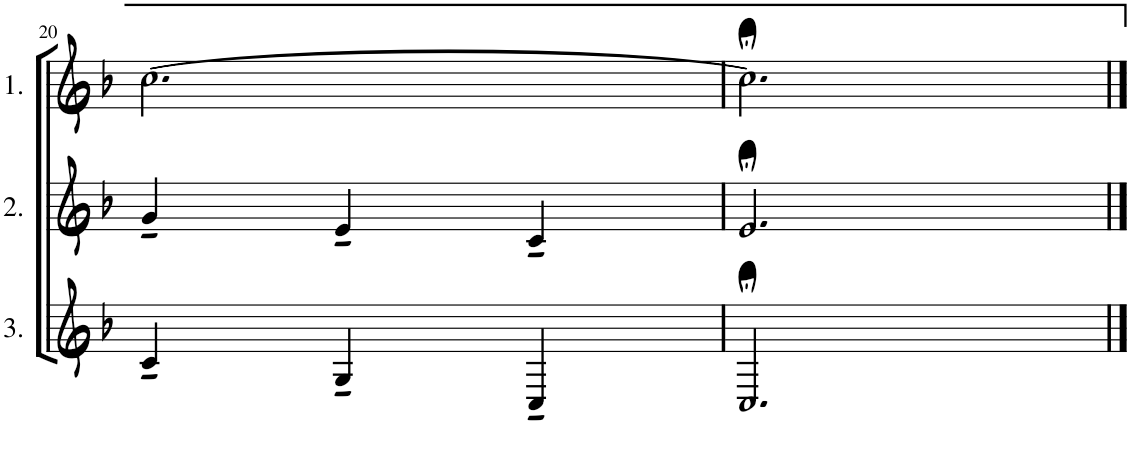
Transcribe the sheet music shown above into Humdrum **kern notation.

**kern	**kern	**kern
*part3	*part2	*part1
*staff3	*staff2	*staff1
*I"3.	*I"2.	*I"1.
!!LO:PB:g=z
*clefG2	*clefG2	*clefG2
*Trd4c7	*Trd4c7	*Trd4c7
*k[b-]	*k[b-]	*k[b-]
*M3/4	*M3/4	*M3/4
=20	=20	=20
4c~/	4g~/	[2.cc\
4G~/	4e~/	.
4C~/	4c~/	.
=21	=21	=21
2.C;</	2.e;</	2.cc;<\]
==	==	==
*-	*-	*-
